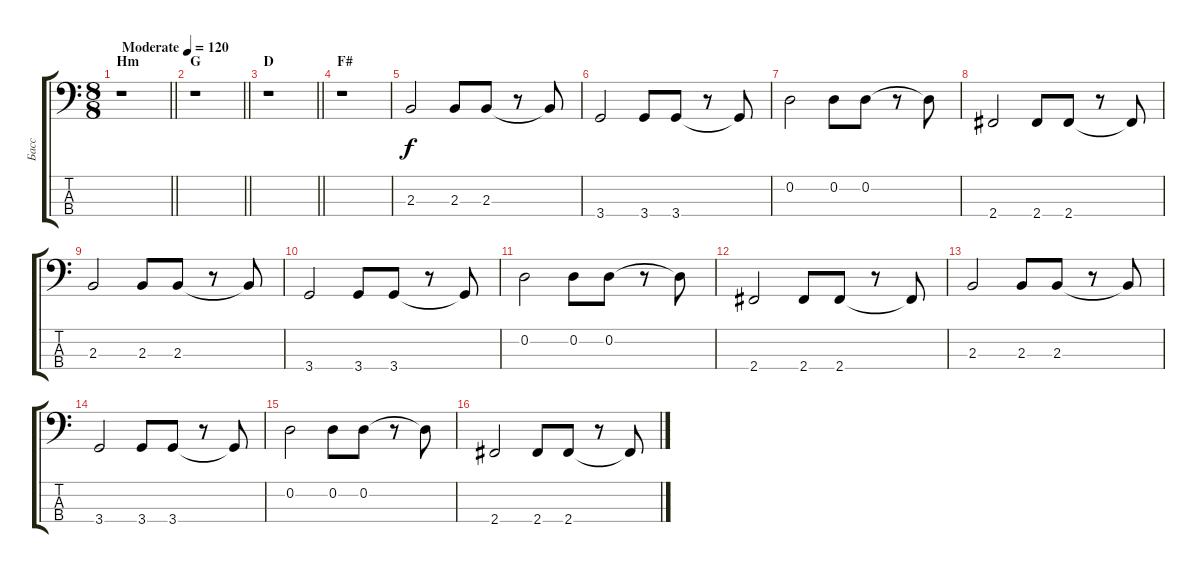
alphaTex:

\track ("Басс" "Басс") {instrument electricbassfinger}
\staff {score tabs}
\tuning (G2 D2 A1 E1) {hide}
\ts (8 8)
\section ("" "Hm")
\tempo (120 "Moderate")
\clef f4
\barLineRight lightlight
\ks c
r.1{dy f instrument electricbassfinger} |
\section ("" "G")
\barLineRight lightlight
r.1 |
\section ("" "D")
\barLineRight lightlight
r.1 |
\section ("" "F#")
r.1 |
2.3.2 2.3.8 2.3.8 r.8 2.3{t}.8 |
3.4.2 3.4.8 3.4.8 r.8 3.4{t}.8 |
0.2.2 0.2.8 0.2.8 r.8 0.2{t}.8 |
2.4.2 2.4.8 2.4.8 r.8 2.4{t}.8 |
2.3.2 2.3.8 2.3.8 r.8 2.3{t}.8 |
3.4.2 3.4.8 3.4.8 r.8 3.4{t}.8 |
0.2.2 0.2.8 0.2.8 r.8 0.2{t}.8 |
2.4.2 2.4.8 2.4.8 r.8 2.4{t}.8 |
2.3.2 2.3.8 2.3.8 r.8 2.3{t}.8 |
3.4.2 3.4.8 3.4.8 r.8 3.4{t}.8 |
0.2.2 0.2.8 0.2.8 r.8 0.2{t}.8 |
2.4.2 2.4.8 2.4.8 r.8 2.4{t}.8
